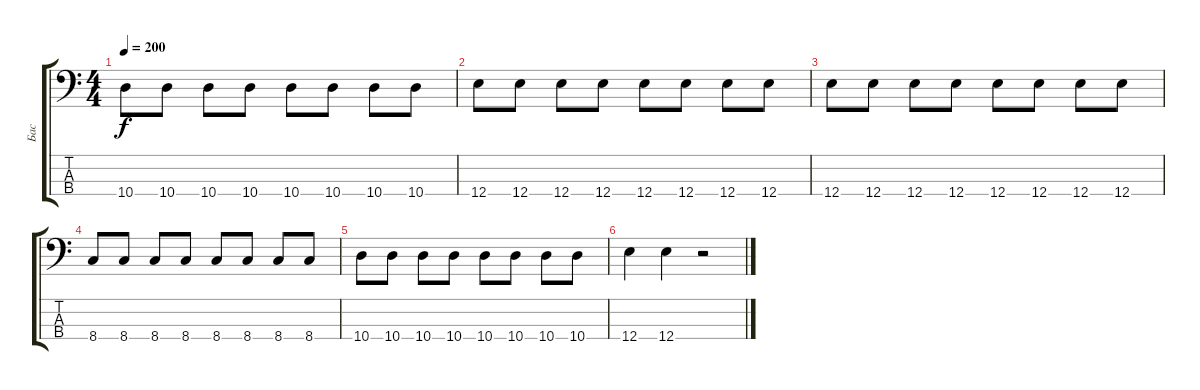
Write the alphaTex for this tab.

\track ("Бас" "Бас") {instrument electricbassfinger}
\staff {score tabs}
\tuning (G2 D2 A1 E1) {hide}
\ts (4 4)
\tempo 200
\clef f4
\ks c
10.4.8{dy f} 10.4.8 10.4.8 10.4.8 10.4.8 10.4.8 10.4.8 10.4.8 |
12.4.8 12.4.8 12.4.8 12.4.8 12.4.8 12.4.8 12.4.8 12.4.8 |
12.4.8 12.4.8 12.4.8 12.4.8 12.4.8 12.4.8 12.4.8 12.4.8 |
8.4.8 8.4.8 8.4.8 8.4.8 8.4.8 8.4.8 8.4.8 8.4.8 |
10.4.8 10.4.8 10.4.8 10.4.8 10.4.8 10.4.8 10.4.8 10.4.8 |
12.4.4 12.4.4 r.2
